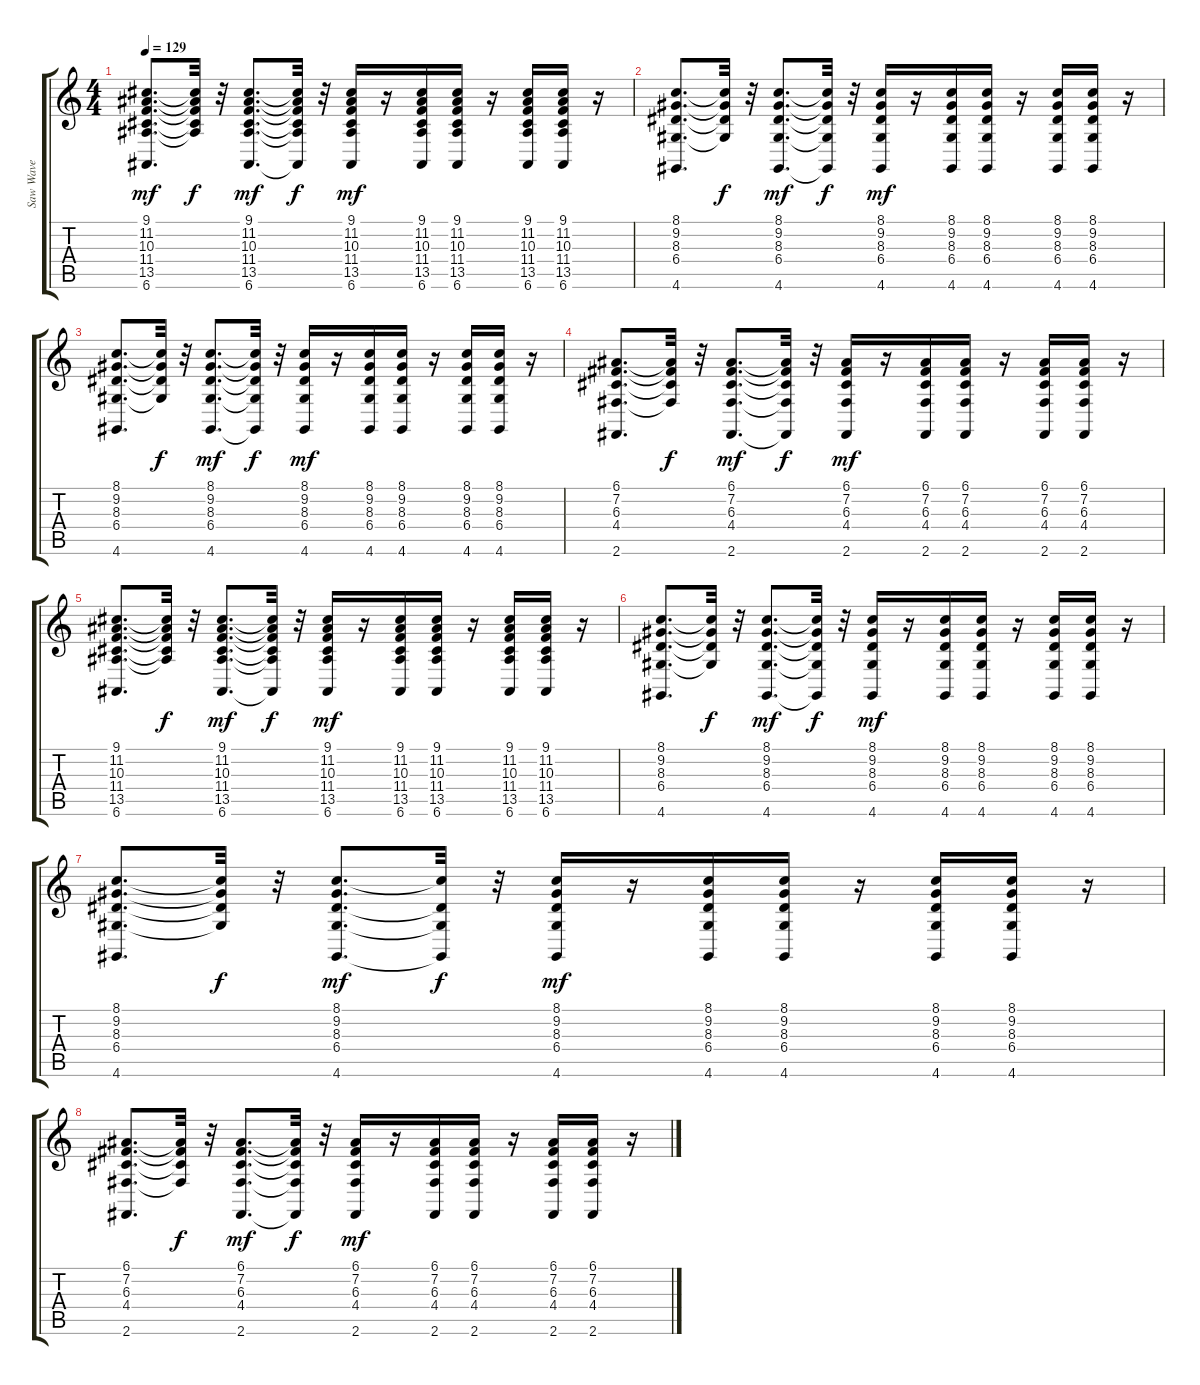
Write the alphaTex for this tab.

\track ("Saw Wave  " "Saw Wave  ") {instrument lead2sawtooth}
\staff {score tabs}
\tuning (E4 B3 G3 D3 A2 E2) {hide}
\ts (4 4)
\tempo 129
\clef g2
\ks c
(9.1 11.2 10.3 11.4 13.5 6.6).8{d dy mf} (9.1{t} 11.2{t} 10.3{t} 11.4{t} 13.5{t}).32{dy f} r.32 (9.1 11.2 10.3 11.4 13.5 6.6).8{d dy mf} (9.1{t} 11.2{t} 10.3{t} 11.4{t} 13.5{t} 6.6{t}).32{dy f} r.32 (9.1 11.2 10.3 11.4 13.5 6.6).16{dy mf} r.16 (9.1 11.2 10.3 11.4 13.5 6.6).16 (9.1 11.2 10.3 11.4 13.5 6.6).16 r.16 (9.1 11.2 10.3 11.4 13.5 6.6).16 (9.1 11.2 10.3 11.4 13.5 6.6).16 r.16 |
(8.1 9.2 8.3 6.4 4.6).8{d} (8.1{t} 9.2{t} 8.3{t} 6.4{t}).32{dy f} r.32 (8.1 9.2 8.3 6.4 4.6).8{d dy mf} (8.1{t} 9.2{t} 8.3{t} 6.4{t} 4.6{t}).32{dy f} r.32 (8.1 9.2 8.3 6.4 4.6).16{dy mf} r.16 (8.1 9.2 8.3 6.4 4.6).16 (8.1 9.2 8.3 6.4 4.6).16 r.16 (8.1 9.2 8.3 6.4 4.6).16 (8.1 9.2 8.3 6.4 4.6).16 r.16 |
(8.1 9.2 8.3 6.4 4.6).8{d} (8.1{t} 9.2{t} 8.3{t} 6.4{t}).32{dy f} r.32 (8.1 9.2 8.3 6.4 4.6).8{d dy mf} (8.1{t} 9.2{t} 8.3{t} 6.4{t} 4.6{t}).32{dy f} r.32 (8.1 9.2 8.3 6.4 4.6).16{dy mf} r.16 (8.1 9.2 8.3 6.4 4.6).16 (8.1 9.2 8.3 6.4 4.6).16 r.16 (8.1 9.2 8.3 6.4 4.6).16 (8.1 9.2 8.3 6.4 4.6).16 r.16 |
(6.1 7.2 6.3 4.4 2.6).8{d} (6.1{t} 7.2{t} 6.3{t} 4.4{t}).32{dy f} r.32 (6.1 7.2 6.3 4.4 2.6).8{d dy mf} (6.1{t} 7.2{t} 6.3{t} 4.4{t} 2.6{t}).32{dy f} r.32 (6.1 7.2 6.3 4.4 2.6).16{dy mf} r.16 (6.1 7.2 6.3 4.4 2.6).16 (6.1 7.2 6.3 4.4 2.6).16 r.16 (6.1 7.2 6.3 4.4 2.6).16 (6.1 7.2 6.3 4.4 2.6).16 r.16 |
(9.1 11.2 10.3 11.4 13.5 6.6).8{d} (9.1{t} 11.2{t} 10.3{t} 11.4{t} 13.5{t}).32{dy f} r.32 (9.1 11.2 10.3 11.4 13.5 6.6).8{d dy mf} (9.1{t} 11.2{t} 10.3{t} 11.4{t} 13.5{t} 6.6{t}).32{dy f} r.32 (9.1 11.2 10.3 11.4 13.5 6.6).16{dy mf} r.16 (9.1 11.2 10.3 11.4 13.5 6.6).16 (9.1 11.2 10.3 11.4 13.5 6.6).16 r.16 (9.1 11.2 10.3 11.4 13.5 6.6).16 (9.1 11.2 10.3 11.4 13.5 6.6).16 r.16 |
(8.1 9.2 8.3 6.4 4.6).8{d} (8.1{t} 9.2{t} 8.3{t} 6.4{t}).32{dy f} r.32 (8.1 9.2 8.3 6.4 4.6).8{d dy mf} (8.1{t} 9.2{t} 8.3{t} 6.4{t} 4.6{t}).32{dy f} r.32 (8.1 9.2 8.3 6.4 4.6).16{dy mf} r.16 (8.1 9.2 8.3 6.4 4.6).16 (8.1 9.2 8.3 6.4 4.6).16 r.16 (8.1 9.2 8.3 6.4 4.6).16 (8.1 9.2 8.3 6.4 4.6).16 r.16 |
(8.1 9.2 8.3 6.4 4.6).8{d} (8.1{t} 9.2{t} 8.3{t} 6.4{t}).32{dy f} r.32 (8.1 9.2 8.3 6.4 4.6).8{d dy mf} (8.1{t} 8.3{t} 6.4{t} 4.6{t}).32{dy f} r.32 (8.1 9.2 8.3 6.4 4.6).16{dy mf} r.16 (8.1 9.2 8.3 6.4 4.6).16 (8.1 9.2 8.3 6.4 4.6).16 r.16 (8.1 9.2 8.3 6.4 4.6).16 (8.1 9.2 8.3 6.4 4.6).16 r.16 |
(6.1 7.2 6.3 4.4 2.6).8{d} (6.1{t} 7.2{t} 6.3{t} 4.4{t}).32{dy f} r.32 (6.1 7.2 6.3 4.4 2.6).8{d dy mf} (6.1{t} 7.2{t} 6.3{t} 4.4{t} 2.6{t}).32{dy f} r.32 (6.1 7.2 6.3 4.4 2.6).16{dy mf} r.16 (6.1 7.2 6.3 4.4 2.6).16 (6.1 7.2 6.3 4.4 2.6).16 r.16 (6.1 7.2 6.3 4.4 2.6).16 (6.1 7.2 6.3 4.4 2.6).16 r.16
